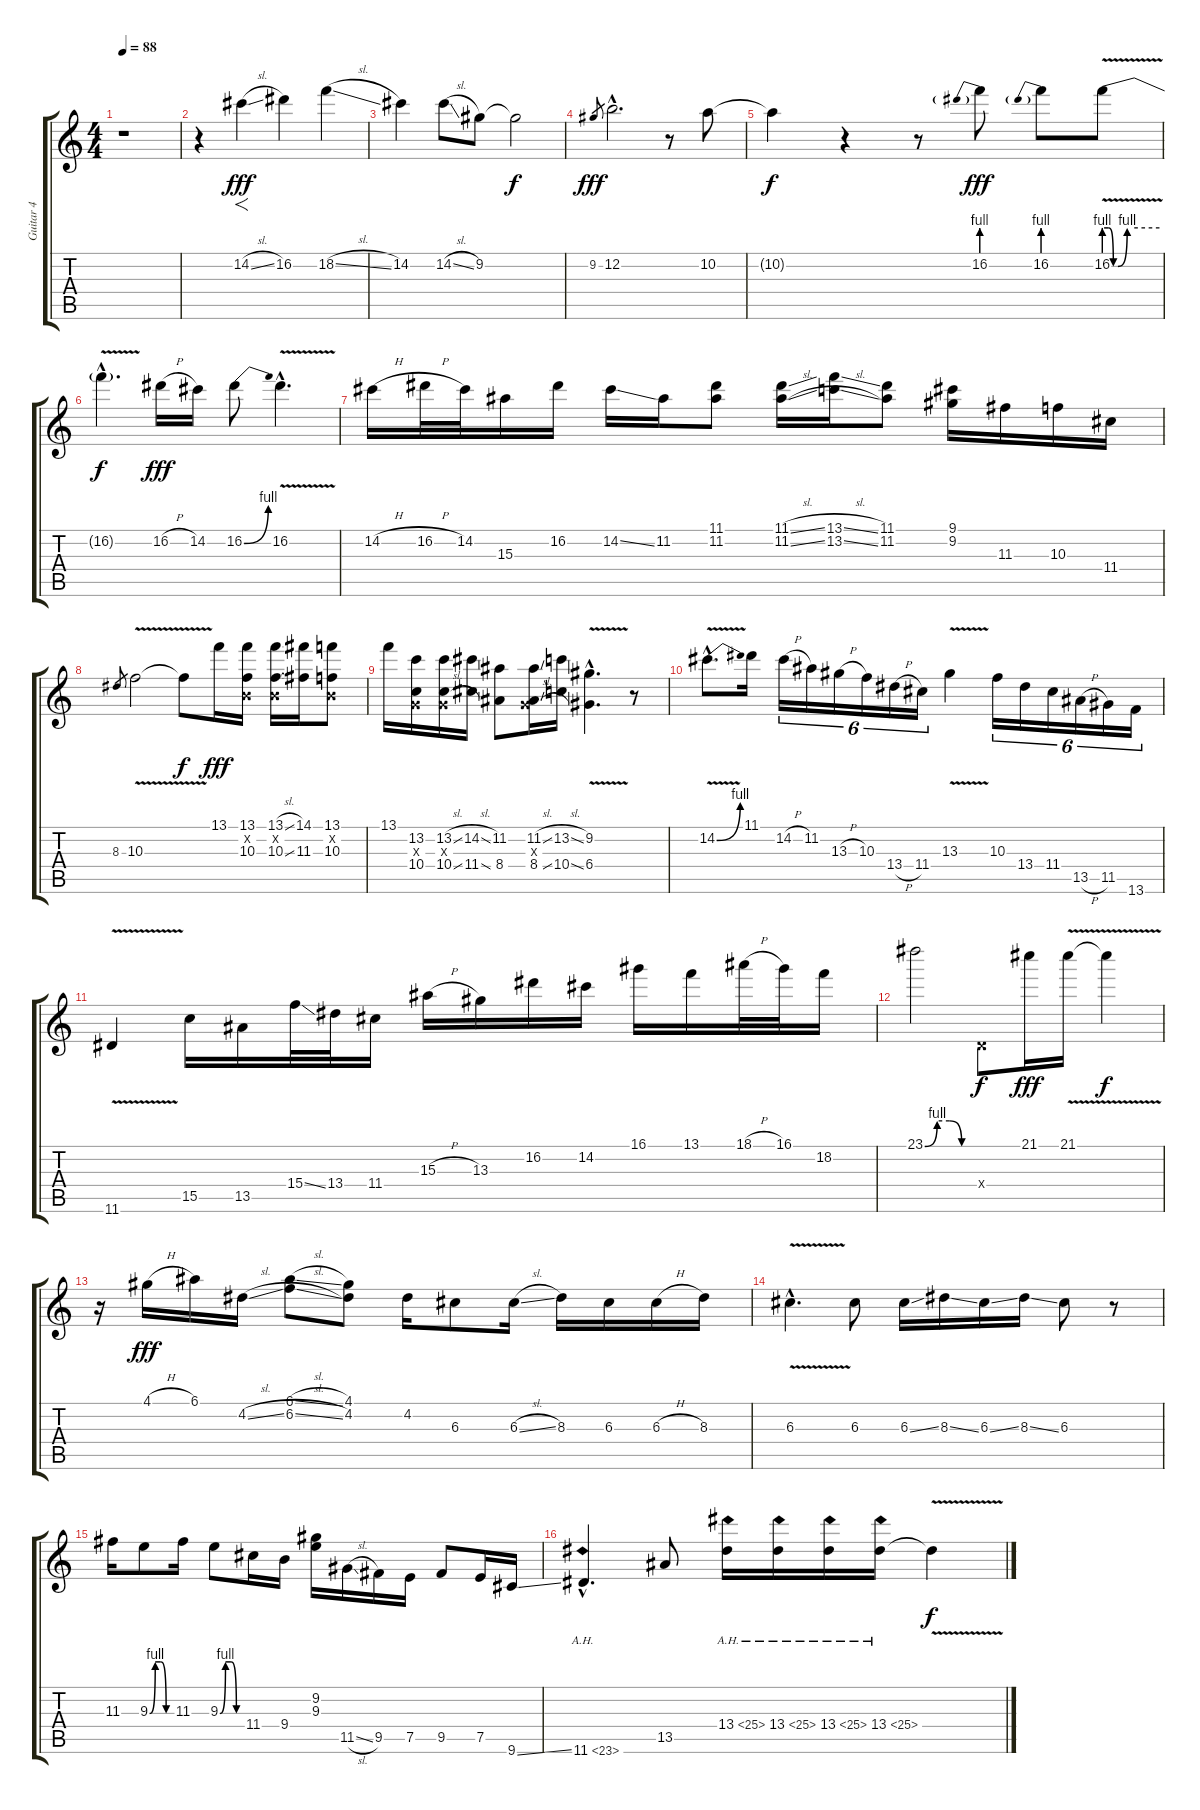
\track ("Guitar 4" "Guitar 4") {instrument distortionguitar}
\staff {score tabs}
\tuning (E4 B3 G3 D3 A2 E2) {hide}
\ts (4 4)
\tempo 88
\clef g2
\ks c
r.1{dy f} |
r.4 14.2{sl}.4{f dy fff} 16.2.4 18.2{sl}.4 |
14.2.4 14.2{sl}.8 9.2.8 9.2{t}.2{dy f} |
9.2.8{gr dy fff} 12.2{hac}.2{d} r.8 10.2.8 |
10.2{t}.4{dy f} r.4 r.8 16.2{be (prebend 0 4 60 4)}.8{dy fff} 16.2{be (prebend 0 4 60 4)}.8 16.2{be (custom 0 4 5 4 10 0 15 0 25 4 60 4) v}.8 |
16.2{hac t}.4{d dy f} 16.2{h}.16{dy fff} 14.2.16 16.2{be (bend 0 0 60 4)}.8 16.2{v hac}.4{d} |
14.2{h}.16 16.2{h}.32 14.2.32 15.3.16 16.2.16 14.2{ss}.16 11.2.16 (11.1 11.2).8 (11.1{sl} 11.2{sl}).16 (13.1{sl} 13.2{sl}).16 (11.1 11.2).8 (9.1 9.2).16 11.3.16 10.3.16 11.4.16 |
8.3.8{gr} 10.3{v}.2 10.3{t}.8{dy f} 13.1.16{dy fff} (13.1 0.2{x} 10.3).16 (13.1{sl} 0.2{x} 10.3{sl}).16 (14.1 11.3).16 (13.1 0.2{x} 10.3).8 |
13.1.16 (13.2 0.3{x} 10.4).16 (13.2{sl} 0.3{x} 10.4{sl}).16 (14.2{sl} 11.4{sl}).16 (11.2 8.4).8 (11.2{sl} 0.3{x} 8.4{sl}).16 (13.2{sl} 10.4{sl}).16 (9.2{v hac} 6.4{v hac}).4{d} r.8 |
14.2{be (bend 0 0 60 4) v hac}.8{d} 11.1.16 14.2{h}.16{tu (6 4)} 11.2.16{tu (6 4)} 13.3{h}.16{tu (6 4)} 10.3.16{tu (6 4)} 13.4{h}.16{tu (6 4)} 11.4.16{tu (6 4)} 13.3{v}.4 10.3.16{tu (6 4)} 13.4.16{tu (6 4)} 11.4.16{tu (6 4)} 13.5{h}.16{tu (6 4)} 11.5.16{tu (6 4)} 13.6.16{tu (6 4)} |
11.6{v}.4 15.5.16 13.5.16 15.4{ss}.32 13.4.32 11.4.16 15.3{h}.16 13.3.16 16.2.16 14.2.16 16.1.16 13.1.16 18.1{h}.32 16.1.32 18.2.16 |
23.1{be (custom 0 0 15 4 30 4 45 0 60 0)}.2 0.4{x}.8{dy f} 21.1.16{dy fff} 21.1{v}.16 21.1{t}.4{dy f} |
r.16 4.1{h}.16{dy fff} 6.1.16 4.2{sl}.16 (6.1{sl} 6.2{sl}).8 (4.1 4.2).8 4.2.16 6.3.8 6.3{sl}.16 8.3.16 6.3.16 6.3{h}.16 8.3.16 |
6.3{v hac}.4{d} 6.3.8 6.3{ss}.16 8.3{ss}.16 6.3{ss}.16 8.3{ss}.16 6.3.8 r.8 |
11.3.16 9.3{be (custom 0 0 15 4 30 4 45 0 60 0)}.8 11.3.16 9.3{be (custom 0 0 15 4 30 4 45 0 60 0)}.8 11.4.16 9.4.16 (9.2 9.3).16 11.5{sl}.16 9.5.16 7.5.16 9.5.8 7.5.16 9.6{ss}.16 |
11.6{ah 12 hac}.4{d} 13.5.8 13.4{ah 12}.16 13.4{ah 12}.16 13.4{ah 12}.16 13.4{ah 12}.16 13.4{v t}.4{dy f}
